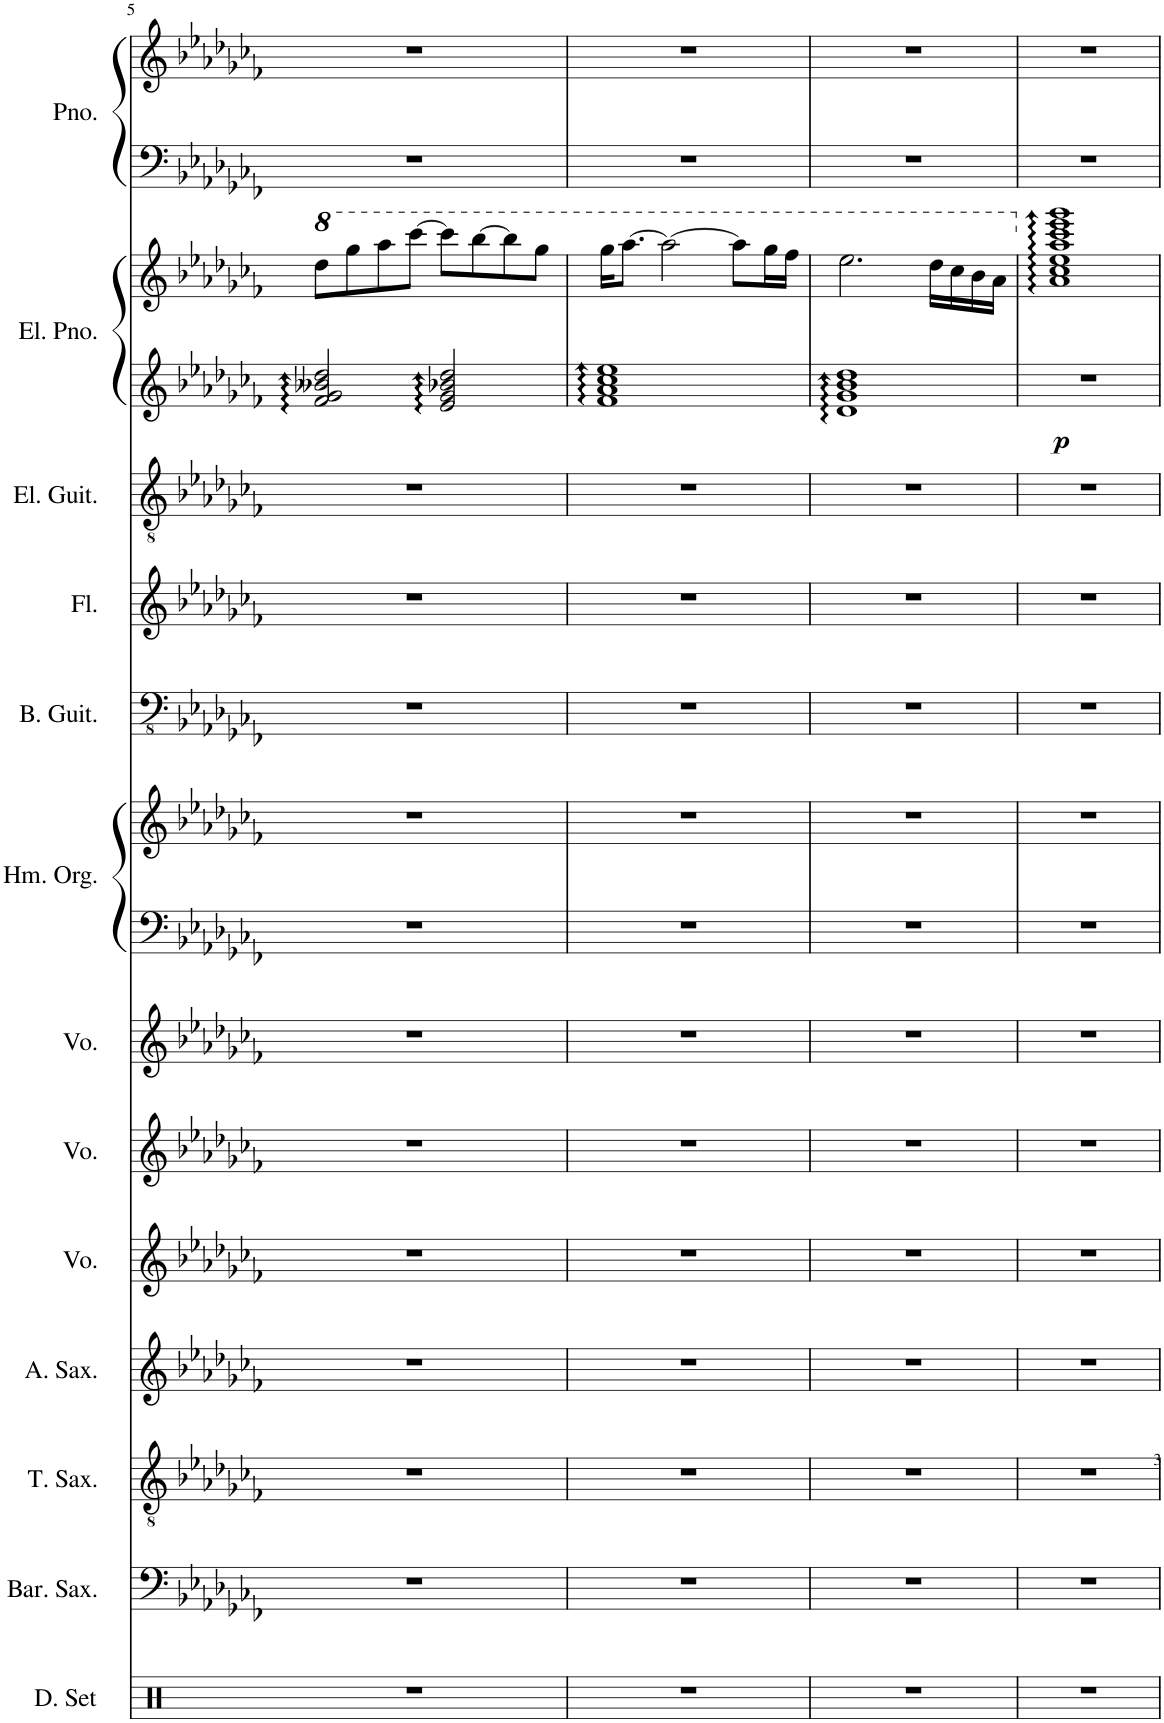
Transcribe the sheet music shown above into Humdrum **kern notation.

**kern	**kern	**kern	**kern	**kern	**kern	**kern	**kern	**kern	**kern	**kern	**kern	**kern	**kern	**dynam	**kern	**kern
*part13	*part12	*part11	*part10	*part9	*part8	*part7	*part6	*part6	*part5	*part4	*part3	*part2	*part2	*part2	*part1	*part1
*staff16	*staff15	*staff14	*staff13	*staff12	*staff11	*staff10	*staff9	*staff8	*staff7	*staff6	*staff5	*staff4	*staff3	*staff3/4	*staff2	*staff1
*I"Drumset	*I"Baritone Saxophone	*I"Tenor Saxophone	*I"Alto Saxophone	*I"Voice	*I"Voice	*I"Voice	*I"Hammond Organ	*	*I"Bass Guitar	*I"Flute	*I"Electric Guitar	*I"Electric Piano	*	*	*I"Piano	*
*I'D. Set	*I'Bar. Sax.	*I'T. Sax.	*I'A. Sax.	*I'Vo.	*I'Vo.	*I'Vo.	*I'Hm. Org.	*	*I'B. Guit.	*I'Fl.	*I'El. Guit.	*I'El. Pno.	*	*	*I'Pno.	*
!!LO:PB:g=z
*clefX	*clefF4	*clefGv2	*clefG2	*clefG2	*clefG2	*clefG2	*clefF4	*clefG2	*clefFv4	*clefG2	*clefGv2	*clefG2	*clefG2	*	*clefF4	*clefG2
*	*ITrd12c21	*ITrd8c14	*ITrd5c9	*	*	*	*	*	*	*	*	*	*	*	*	*
*k[]	*k[b-e-a-d-g-c-f-]	*k[b-e-a-d-g-c-f-]	*k[b-e-a-d-g-c-f-]	*k[b-e-a-d-g-c-f-]	*k[b-e-a-d-g-c-f-]	*k[b-e-a-d-g-c-f-]	*k[b-e-a-d-g-c-f-]	*k[b-e-a-d-g-c-f-]	*k[b-e-a-d-g-c-f-]	*k[b-e-a-d-g-c-f-]	*k[b-e-a-d-g-c-f-]	*k[b-e-a-d-g-c-f-]	*k[b-e-a-d-g-c-f-]	*	*k[b-e-a-d-g-c-f-]	*k[b-e-a-d-g-c-f-]
*M4/4	*M4/4	*M4/4	*M4/4	*M4/4	*M4/4	*M4/4	*M4/4	*M4/4	*M4/4	*M4/4	*M4/4	*M4/4	*M4/4	*	*M4/4	*M4/4
*	*	*	*	*	*	*	*	*	*	*	*	*	*8va	*	*	*
=5	=5	=5	=5	=5	=5	=5	=5	=5	=5	=5	=5	=5	=5	=5	=5	=5
1r	1r	1r	1r	1r	1r	1r	1r	1r	1r	1r	1r	2f-/ 2g-/ 2b--X/ 2dd-/	8ddd-\L	.	1r	1r
.	.	.	.	.	.	.	.	.	.	.	.	.	8ggg-\	.	.	.
.	.	.	.	.	.	.	.	.	.	.	.	.	8aaa-\	.	.	.
.	.	.	.	.	.	.	.	.	.	.	.	.	[8cccc-\J	.	.	.
.	.	.	.	.	.	.	.	.	.	.	.	2e-/ 2g-/ 2b-X/ 2dd-/	8cccc-\L]	.	.	.
.	.	.	.	.	.	.	.	.	.	.	.	.	[8bbb-\	.	.	.
.	.	.	.	.	.	.	.	.	.	.	.	.	8bbb-\]	.	.	.
.	.	.	.	.	.	.	.	.	.	.	.	.	8ggg-\J	.	.	.
=6	=6	=6	=6	=6	=6	=6	=6	=6	=6	=6	=6	=6	=6	=6	=6	=6
1r	1r	1r	1r	1r	1r	1r	1r	1r	1r	1r	1r	1f- 1a- 1cc- 1ee-	16ggg-\KL	.	1r	1r
.	.	.	.	.	.	.	.	.	.	.	.	.	[8.aaa-\J	.	.	.
.	.	.	.	.	.	.	.	.	.	.	.	.	2aaa-\_	.	.	.
.	.	.	.	.	.	.	.	.	.	.	.	.	8aaa-\L]	.	.	.
.	.	.	.	.	.	.	.	.	.	.	.	.	16ggg-\L	.	.	.
.	.	.	.	.	.	.	.	.	.	.	.	.	16fff-\JJ	.	.	.
=7	=7	=7	=7	=7	=7	=7	=7	=7	=7	=7	=7	=7	=7	=7	=7	=7
1r	1r	1r	1r	1r	1r	1r	1r	1r	1r	1r	1r	1d- 1g- 1b- 1dd-	2.eee-\	.	1r	1r
.	.	.	.	.	.	.	.	.	.	.	.	.	16ddd-\LL	.	.	.
.	.	.	.	.	.	.	.	.	.	.	.	.	16ccc-\	.	.	.
.	.	.	.	.	.	.	.	.	.	.	.	.	16bb-\	.	.	.
.	.	.	.	.	.	.	.	.	.	.	.	.	16aa-\JJ	.	.	.
=8	=8	=8	=8	=8	=8	=8	=8	=8	=8	=8	=8	=8	=8	=8	=8	=8
*	*	*	*	*	*	*	*	*	*	*	*	*	*X8va	*	*	*
!	!	!	!	!	!	!	!	!	!	!	!	!	!	!LO:DY:b=2	!	!
1r	1r	1r	1r	1r	1r	1r	1r	1r	1r	1r	1r	1r	1a- 1cc- 1ee- 1aa- 1ccc- 1eee- 1ggg-	p	1r	1r
=	=	=	=	=	=	=	=	=	=	=	=	=	=	=	=	=
*-	*-	*-	*-	*-	*-	*-	*-	*-	*-	*-	*-	*-	*-	*-	*-	*-
